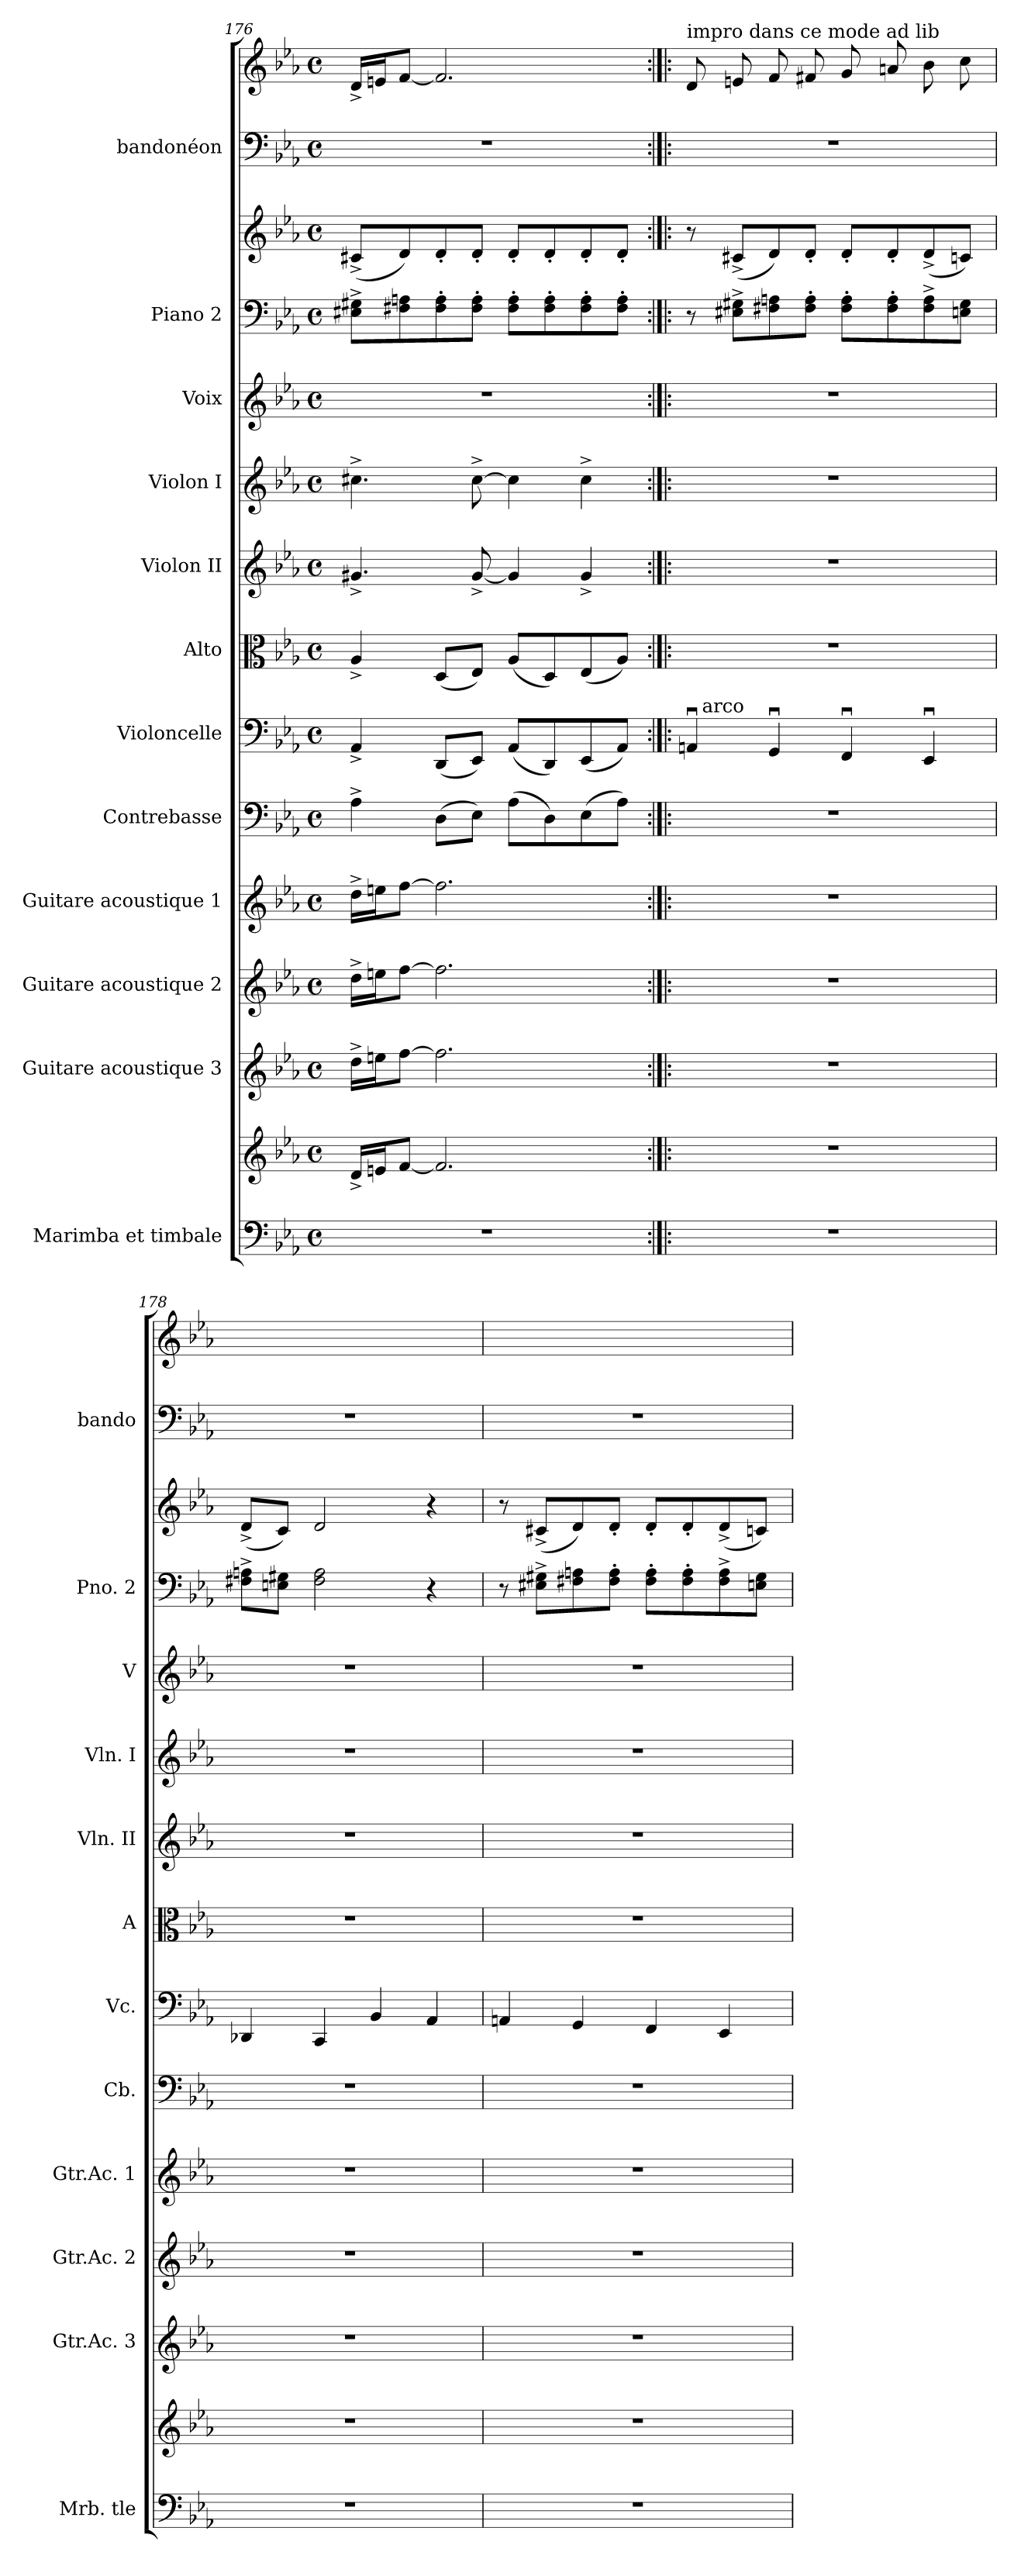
**kern	**kern	**kern	**kern	**kern	**kern	**kern	**kern	**kern	**kern	**kern	**kern	**kern	**kern	**kern
*part12	*part12	*part11	*part10	*part9	*part8	*part7	*part6	*part5	*part4	*part3	*part2	*part2	*part1	*part1
*staff15	*staff14	*staff13	*staff12	*staff11	*staff10	*staff9	*staff8	*staff7	*staff6	*staff5	*staff4	*staff3	*staff2	*staff1
*I"Marimba et timbale	*	*I"Guitare acoustique 3	*I"Guitare acoustique 2	*I"Guitare acoustique 1	*I"Contrebasse	*I"Violoncelle	*I"Alto	*I"Violon II	*I"Violon I	*I"Voix	*I"Piano 2	*	*I"bandonéon	*
*I'Mrb. tle	*	*I'Gtr.Ac. 3	*I'Gtr.Ac. 2	*I'Gtr.Ac. 1	*I'Cb.	*I'Vc.	*I'A	*I'Vln. II	*I'Vln. I	*I'V	*I'Pno. 2	*	*I'bando	*
*clefF4	*clefG2	*clefG2	*clefG2	*clefG2	*clefF4	*clefF4	*clefC3	*clefG2	*clefG2	*clefG2	*clefF4	*clefG2	*clefF4	*clefG2
*	*	*ITrd7c12	*ITrd7c12	*ITrd7c12	*ITrd7c12	*	*	*	*	*	*	*	*	*
*k[b-e-a-]	*k[b-e-a-]	*k[b-e-a-]	*k[b-e-a-]	*k[b-e-a-]	*k[b-e-a-]	*k[b-e-a-]	*k[b-e-a-]	*k[b-e-a-]	*k[b-e-a-]	*k[b-e-a-]	*k[b-e-a-]	*k[b-e-a-]	*k[b-e-a-]	*k[b-e-a-]
*c:	*c:	*c:	*c:	*c:	*c:	*c:	*c:	*c:	*c:	*c:	*c:	*c:	*c:	*c:
*M4/4	*M4/4	*M4/4	*M4/4	*M4/4	*M4/4	*M4/4	*M4/4	*M4/4	*M4/4	*M4/4	*M4/4	*M4/4	*M4/4	*M4/4
*met(c)	*met(c)	*met(c)	*met(c)	*met(c)	*met(c)	*met(c)	*met(c)	*met(c)	*met(c)	*met(c)	*met(c)	*met(c)	*met(c)	*met(c)
=176	=176	=176	=176	=176	=176	=176	=176	=176	=176	=176	=176	=176	=176	=176
1r	16d^</LL	16d^>\LL	16d^>\LL	16d^>\LL	4AA-^>\	4AA-^</	4A-^</	4.g#X^</	4.cc#X^>\	1r	8E#X\^> 8G#X\^>L	(<8c#X^</L	1r	16d^</LL
.	16en/J	16en\J	16en\J	16en\J	.	.	.	.	.	.	.	.	.	16en/J
.	[8f/J	[8f\J	[8f\J	[8f\J	.	.	.	.	.	.	8F#X\ 8An\	8d/)	.	[8f/J
.	2.f/]	2.f\]	2.f\]	2.f\]	(>8DD\L	(<8DD/L	(<8D/L	.	.	.	8F#\'> 8A\'>	8d'</	.	2.f/]
.	.	.	.	.	8EE-\J)	8EE-/J)	8E-/J)	[8g#^</	[8cc#^>\	.	8F#\'> 8A\'>J	8d'</J	.	.
.	.	.	.	.	(>8AA-\L	(<8AA-/L	(<8A-/L	4g#/]	4cc#\]	.	8F#\'> 8A\'>L	8d'</L	.	.
.	.	.	.	.	8DD\)	8DD/)	8D/)	.	.	.	8F#\'> 8A\'>	8d'</	.	.
.	.	.	.	.	(>8EE-\	(<8EE-/	(<8E-/	4g#^</	4cc#^>\	.	8F#\'> 8A\'>	8d'</	.	.
.	.	.	.	.	8AA-\J)	8AA-/J)	8A-/J)	.	.	.	8F#\'> 8A\'>J	8d'</J	.	.
!!LO:PB:g=z
=177:|!|:	=177:|!|:	=177:|!|:	=177:|!|:	=177:|!|:	=177:|!|:	=177:|!|:	=177:|!|:	=177:|!|:	=177:|!|:	=177:|!|:	=177:|!|:	=177:|!|:	=177:|!|:	=177:|!|:
!	!	!	!	!	!	!	!	!	!	!	!	!	!	!LO:TX:a:t=impro dans ce mode ad lib
*	*	*	*	*	*	*^	*	*	*	*	*	*	*	*
1r	1r	1r	1r	1r	1r	4AAnu>/	32ryy	1r	1r	1r	1r	8r	8r	1r	8d/
!	!	!	!	!	!	!	!LO:TX:a:t=arco	!	!	!	!	!	!	!	!
.	.	.	.	.	.	.	2ryy	.	.	.	.	.	.	.	.
.	.	.	.	.	.	.	.	.	.	.	.	8E#X\^> 8G#X\^>L	(<8c#X^</L	.	8en/
.	.	.	.	.	.	4GGu>/	.	.	.	.	.	8F#X\ 8An\	8d/)	.	8f/
.	.	.	.	.	.	.	.	.	.	.	.	8F#\'> 8A\'>J	8d'</J	.	8f#X/
.	.	.	.	.	.	4FFu>/	.	.	.	.	.	8F#\'> 8A\'>L	8d'</L	.	8g/
.	.	.	.	.	.	.	4...ryy	.	.	.	.	.	.	.	.
.	.	.	.	.	.	.	.	.	.	.	.	8F#\'> 8A\'>	8d'</	.	8an/
.	.	.	.	.	.	4EE-u>/	.	.	.	.	.	8F#\^> 8A\^>	(<8d^</	.	8b-\
.	.	.	.	.	.	.	.	.	.	.	.	8En\ 8G#\J	8cn/J)	.	8cc\
=178	=178	=178	=178	=178	=178	=178	=178	=178	=178	=178	=178	=178	=178	=178	=178
!	!	!	!	!	!	!LO:TX:a:i:t=simile	!	!	!	!	!	!	!	!	!
*	*	*	*	*	*	*v	*v	*	*	*	*	*	*	*	*
1r	1r	1r	1r	1r	1r	4DD-X/	1r	1r	1r	1r	8F#X\^> 8An\^>L	(<8d^</L	1r	1dyy
.	.	.	.	.	.	.	.	.	.	.	8En\ 8G#X\J	8c/J)	.	.
.	.	.	.	.	.	4CC/	.	.	.	.	2F#\ 2A\	2d/	.	.
.	.	.	.	.	.	4BB-/	.	.	.	.	.	.	.	.
.	.	.	.	.	.	4AA-/	.	.	.	.	4r	4r	.	.
=179	=179	=179	=179	=179	=179	=179	=179	=179	=179	=179	=179	=179	=179	=179
1r	1r	1r	1r	1r	1r	4AAn/	1r	1r	1r	1r	8r	8r	1r	1dyy
.	.	.	.	.	.	.	.	.	.	.	8E#X\^> 8G#X\^>L	(<8c#X^</L	.	.
.	.	.	.	.	.	4GG/	.	.	.	.	8F#X\ 8An\	8d/)	.	.
.	.	.	.	.	.	.	.	.	.	.	8F#\'> 8A\'>J	8d'</J	.	.
.	.	.	.	.	.	4FF/	.	.	.	.	8F#\'> 8A\'>L	8d'</L	.	.
.	.	.	.	.	.	.	.	.	.	.	8F#\'> 8A\'>	8d'</	.	.
.	.	.	.	.	.	4EE-/	.	.	.	.	8F#\^> 8A\^>	(<8d^</	.	.
.	.	.	.	.	.	.	.	.	.	.	8En\ 8G#\J	8cn/J)	.	.
=	=	=	=	=	=	=	=	=	=	=	=	=	=	=
*-	*-	*-	*-	*-	*-	*-	*-	*-	*-	*-	*-	*-	*-	*-
